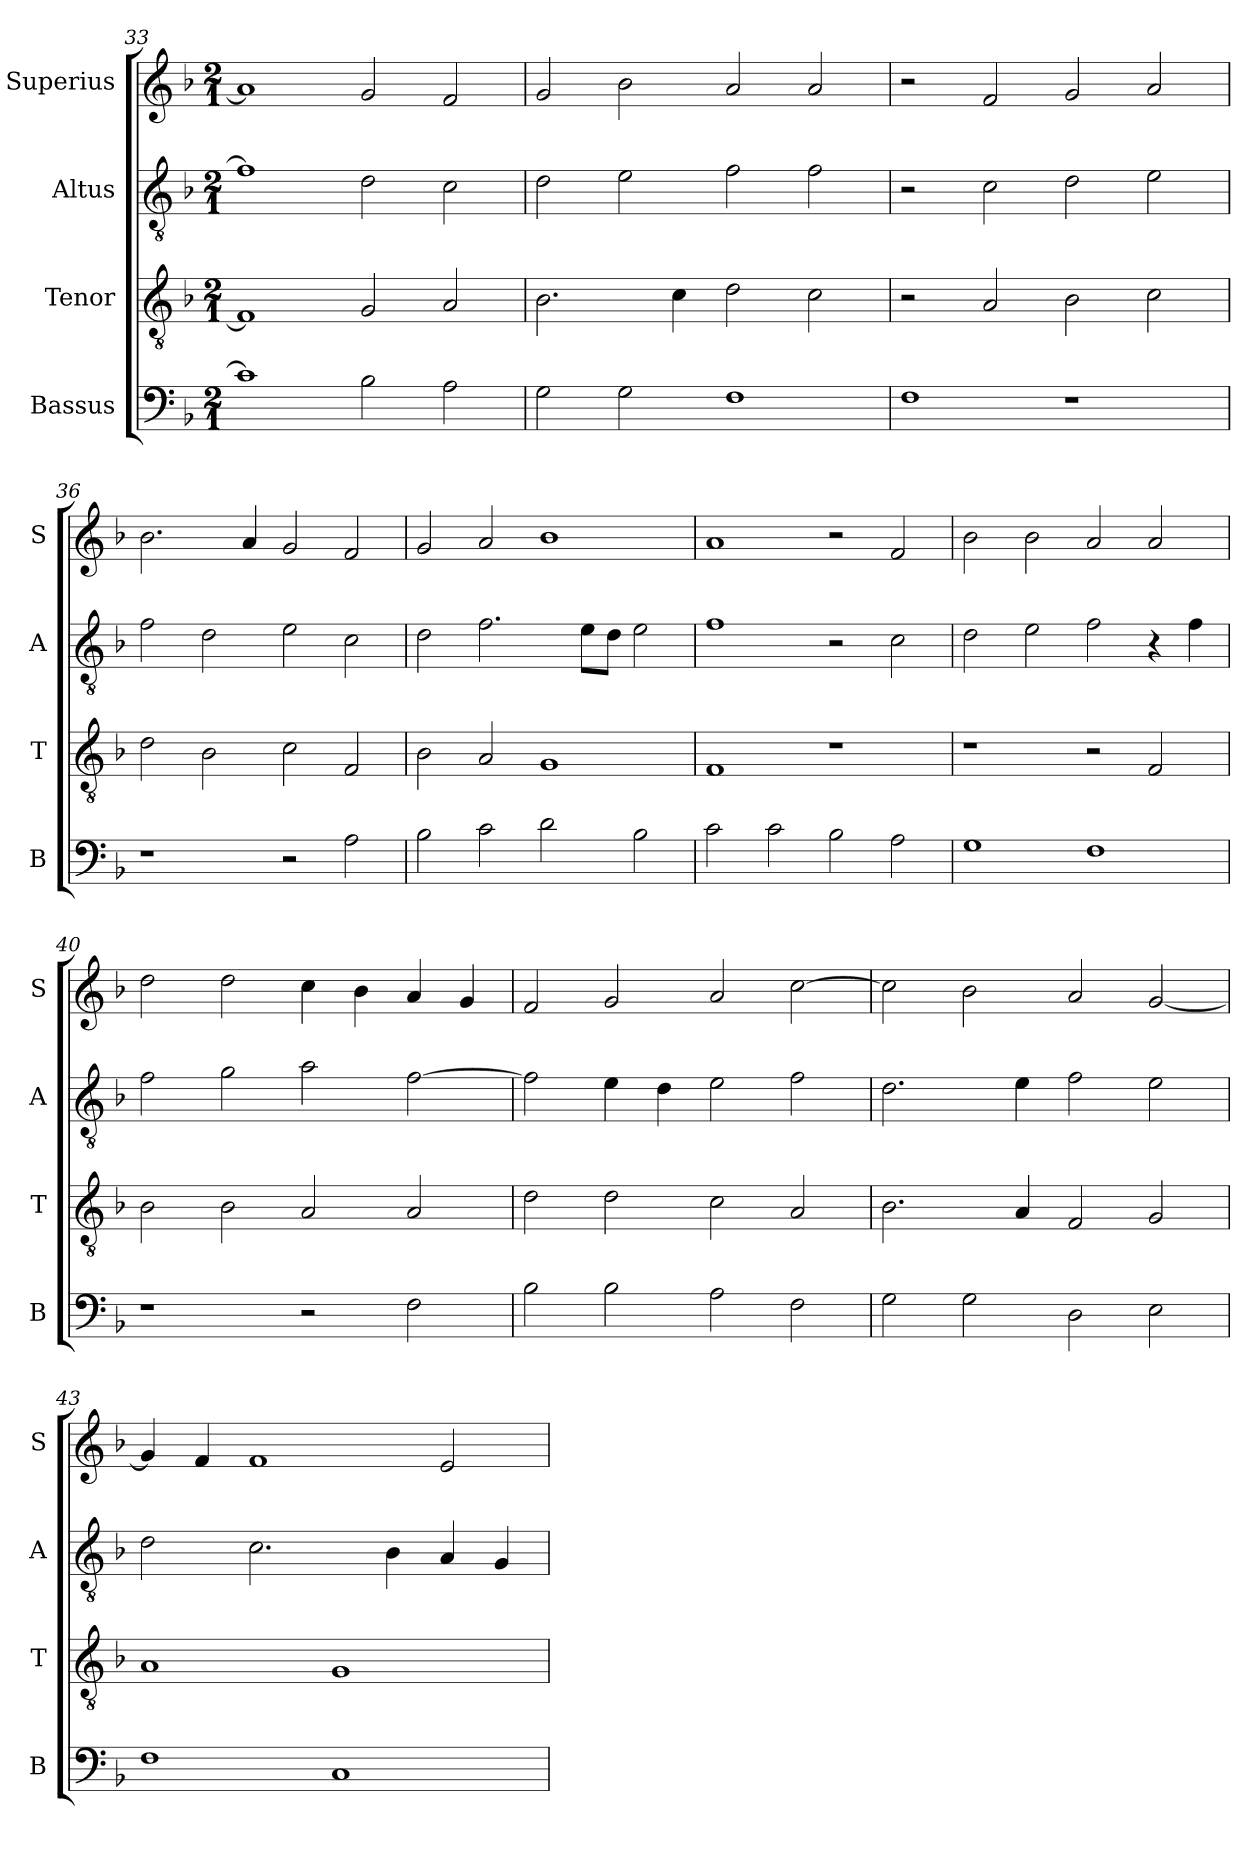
**kern	**kern	**kern	**kern
*part4	*part3	*part2	*part1
*staff4	*staff3	*staff2	*staff1
*I"Bassus	*I"Tenor	*I"Altus	*I"Superius
*I'B	*I'T	*I'A	*I'S
*clefF4	*clefGv2	*clefGv2	*clefG2
*k[b-]	*k[b-]	*k[b-]	*k[b-]
*F:	*F:	*F:	*F:
*M2/1	*M2/1	*M2/1	*M2/1
=33	=33	=33	=33
1c]	1F]	1f]	1a]
2B-	2G	2d	2g
2A	2A	2c	2f
=34	=34	=34	=34
2G	2.B-	2d	2g
2G	.	2e	2b-
.	4c	.	.
1F	2d	2f	2a
.	2c	2f	2a
=35	=35	=35	=35
1F	2r	2r	2r
.	2A	2c	2f
1r	2B-	2d	2g
.	2c	2e	2a
=36	=36	=36	=36
1r	2d	2f	2.b-
.	2B-	2d	.
.	.	.	4a
2r	2c	2e	2g
2A	2F	2c	2f
=37	=37	=37	=37
2B-	2B-	2d	2g
2c	2A	2.f	2a
2d	1G	.	1b-
.	.	8eL	.
.	.	8dJ	.
2B-	.	2e	.
=38	=38	=38	=38
2c	1F	1f	1a
2c	.	.	.
2B-	1r	2r	2r
2A	.	2c	2f
=39	=39	=39	=39
1G	1r	2d	2b-
.	.	2e	2b-
1F	2r	2f	2a
.	2F	4r	2a
.	.	4f	.
=40	=40	=40	=40
1r	2B-	2f	2dd
.	2B-	2g	2dd
2r	2A	2a	4cc
.	.	.	4b-
2F	2A	[2f	4a
.	.	.	4g
=41	=41	=41	=41
2B-	2d	2f]	2f
2B-	2d	4e	2g
.	.	4d	.
2A	2c	2e	2a
2F	2A	2f	[2cc
=42	=42	=42	=42
2G	2.B-	2.d	2cc]
2G	.	.	2b-
.	4A	4e	.
2D	2F	2f	2a
2E	2G	2e	[2g
=43	=43	=43	=43
1F	1A	2d	4g]
.	.	.	4f
.	.	2.c	1f
1C	1G	.	.
.	.	4B-	.
.	.	4A	2e
.	.	4G	.
=	=	=	=
*-	*-	*-	*-
